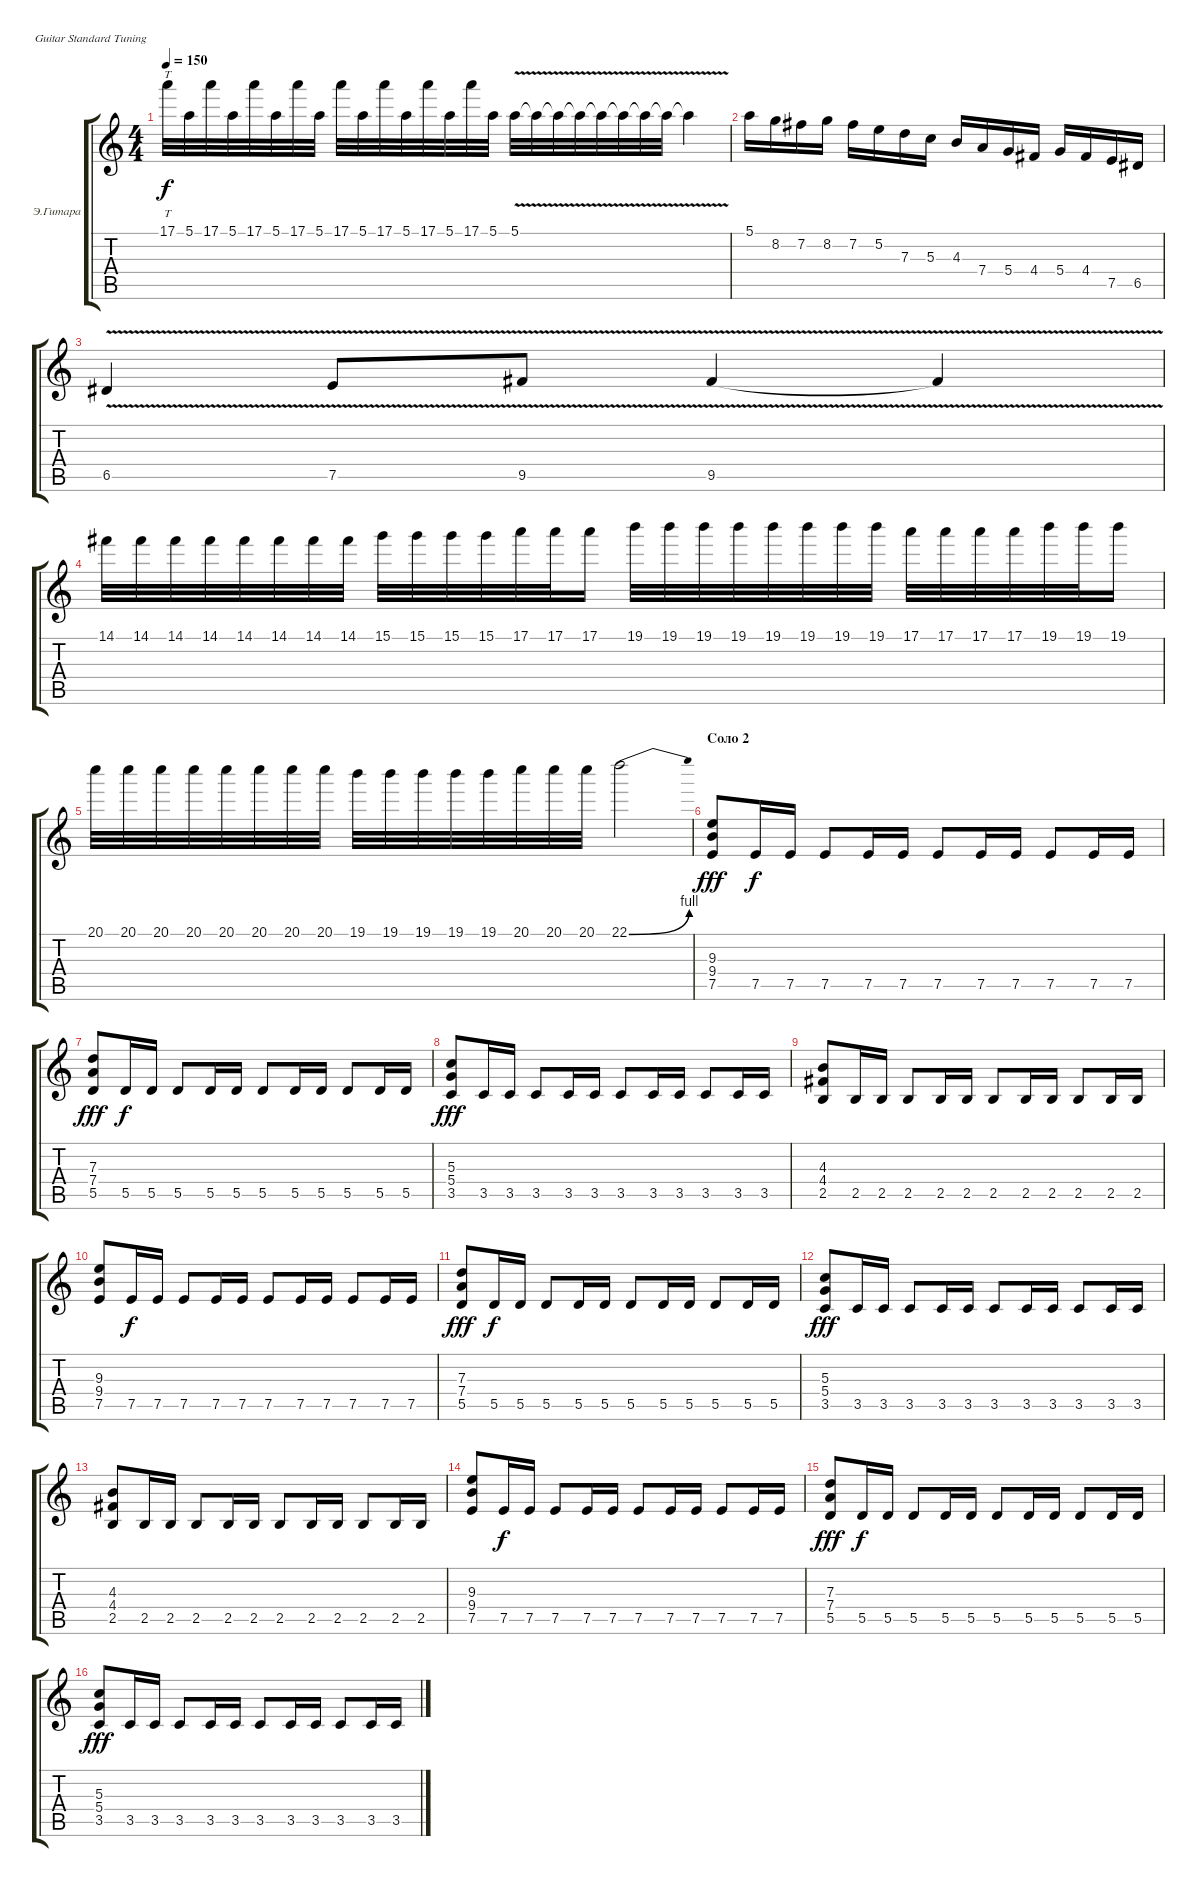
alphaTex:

\bracketExtendMode groupsimilarinstruments
\firstSystemTrackNameOrientation horizontal
\otherSystemsTrackNameOrientation horizontal
\track ("Владимир Холстинин" "Э.Гитара") {instrument distortionguitar}
\staff {score tabs}
\tuning (E4 B3 G3 D3 A2 E2)
\ts (4 4)
\tempo 150
\clef g2
\ks c
17.1.32{tt dy f} 5.1.32 17.1.32 5.1.32 17.1.32 5.1.32 17.1.32 5.1.32 17.1.32 5.1.32 17.1.32 5.1.32 17.1.32 5.1.32 17.1.32 5.1.32 5.1{v}.32 5.1{v t}.32 5.1{v t}.32 5.1{v t}.32 5.1{v t}.32 5.1{v t}.32 5.1{v t}.32 5.1{v t}.32 5.1{v t}.4 |
5.1.16 8.2.16 7.2.16 8.2.16 7.2.16 5.2.16 7.3.16 5.3.16 4.3.16 7.4.16 5.4.16 4.4.16 5.4.16 4.4.16 7.5.16 6.5.16 |
6.5{v}.4 7.5{v}.8 9.5{v}.8 9.5{v}.4 9.5{v t}.4 |
14.1.32 14.1.32 14.1.32 14.1.32 14.1.32 14.1.32 14.1.32 14.1.32 15.1.32 15.1.32 15.1.32 15.1.32 17.1.32 17.1.32 17.1.16 19.1.32 19.1.32 19.1.32 19.1.32 19.1.32 19.1.32 19.1.32 19.1.32 17.1.32 17.1.32 17.1.32 17.1.32 19.1.32 19.1.32 19.1.16 |
20.1.32 20.1.32 20.1.32 20.1.32 20.1.32 20.1.32 20.1.32 20.1.32 19.1.32 19.1.32 19.1.32 19.1.32 19.1.32 20.1.32 20.1.32 20.1.32 22.1{be (bend 0 0 60 4)}.2 |
\section ("" "Соло 2")
(9.3 9.4 7.5).8{dy fff} 7.5.16{dy f} 7.5.16 7.5.8 7.5.16 7.5.16 7.5.8 7.5.16 7.5.16 7.5.8 7.5.16 7.5.16 |
(7.3 7.4 5.5).8{dy fff} 5.5.16{dy f} 5.5.16 5.5.8 5.5.16 5.5.16 5.5.8 5.5.16 5.5.16 5.5.8 5.5.16 5.5.16 |
(5.3 5.4 3.5).8{dy fff} 3.5.16 3.5.16 3.5.8 3.5.16 3.5.16 3.5.8 3.5.16 3.5.16 3.5.8 3.5.16 3.5.16 |
(4.3 4.4 2.5).8 2.5.16 2.5.16 2.5.8 2.5.16 2.5.16 2.5.8 2.5.16 2.5.16 2.5.8 2.5.16 2.5.16 |
(9.3 9.4 7.5).8 7.5.16{dy f} 7.5.16 7.5.8 7.5.16 7.5.16 7.5.8 7.5.16 7.5.16 7.5.8 7.5.16 7.5.16 |
(7.3 7.4 5.5).8{dy fff} 5.5.16{dy f} 5.5.16 5.5.8 5.5.16 5.5.16 5.5.8 5.5.16 5.5.16 5.5.8 5.5.16 5.5.16 |
(5.3 5.4 3.5).8{dy fff} 3.5.16 3.5.16 3.5.8 3.5.16 3.5.16 3.5.8 3.5.16 3.5.16 3.5.8 3.5.16 3.5.16 |
(4.3 4.4 2.5).8 2.5.16 2.5.16 2.5.8 2.5.16 2.5.16 2.5.8 2.5.16 2.5.16 2.5.8 2.5.16 2.5.16 |
(9.3 9.4 7.5).8 7.5.16{dy f} 7.5.16 7.5.8 7.5.16 7.5.16 7.5.8 7.5.16 7.5.16 7.5.8 7.5.16 7.5.16 |
(7.3 7.4 5.5).8{dy fff} 5.5.16{dy f} 5.5.16 5.5.8 5.5.16 5.5.16 5.5.8 5.5.16 5.5.16 5.5.8 5.5.16 5.5.16 |
(5.3 5.4 3.5).8{dy fff} 3.5.16 3.5.16 3.5.8 3.5.16 3.5.16 3.5.8 3.5.16 3.5.16 3.5.8 3.5.16 3.5.16
